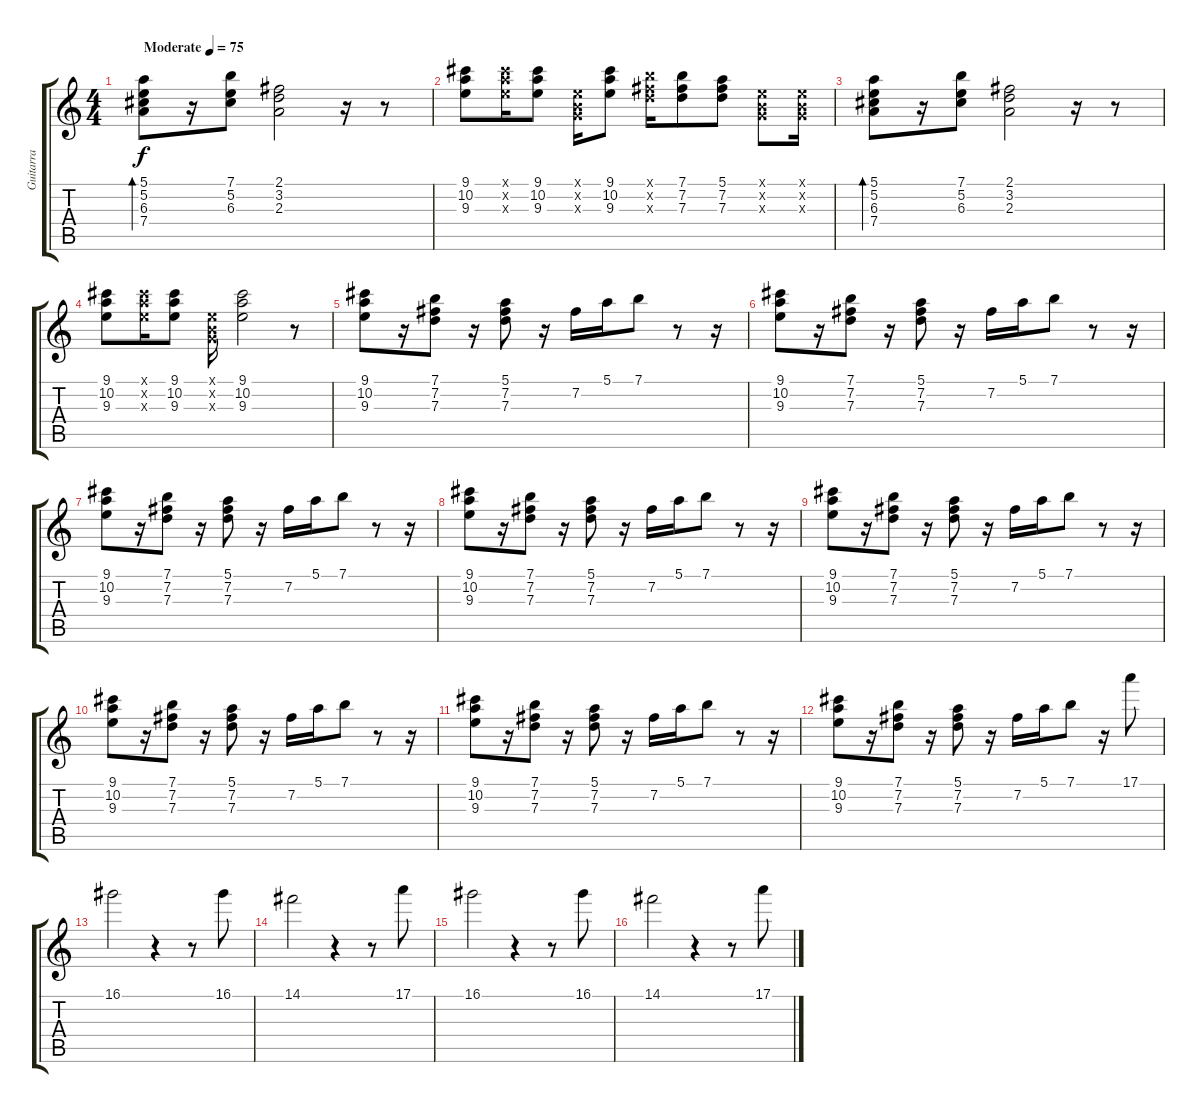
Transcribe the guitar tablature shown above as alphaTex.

\track ("Guitarra" "Guitarra") {instrument overdrivenguitar}
\staff {score tabs}
\tuning (E4 B3 G3 D3 A2 E2) {hide}
\ts (4 4)
\tempo (75 "Moderate")
\clef g2
\ks c
(5.1 5.2 6.3 7.4).8{bd 60 dy f instrument overdrivenguitar} r.16 (7.1 5.2 6.3).8 (2.1 3.2 2.3).2 r.16 r.8 |
(9.1 10.2 9.3).8 (9.1{x} 10.2{x} 9.3{x}).16 (9.1 10.2 9.3).8 (0.1{x} 0.2{x} 0.3{x}).16 (9.1 10.2 9.3).8 (7.1{x} 7.2{x} 7.3{x}).16 (7.1 7.2 7.3).8 (5.1 7.2 7.3).8 (0.1{x} 0.2{x} 0.3{x}).8 (0.1{x} 0.2{x} 0.3{x}).16 |
(5.1 5.2 6.3 7.4).8{bd 60} r.16 (7.1 5.2 6.3).8 (2.1 3.2 2.3).2 r.16 r.8 |
(9.1 10.2 9.3).8 (9.1{x} 10.2{x} 9.3{x}).16 (9.1 10.2 9.3).8 (0.1{x} 0.2{x} 0.3{x}).16 (9.1 10.2 9.3).2 r.8 |
(9.1 10.2 9.3).8{volume 12} r.16 (7.1 7.2 7.3).8 r.16 (5.1 7.2 7.3).8 r.16 7.2.16 5.1.16 7.1.8 r.8 r.16 |
(9.1 10.2 9.3).8 r.16 (7.1 7.2 7.3).8 r.16 (5.1 7.2 7.3).8 r.16 7.2.16 5.1.16 7.1.8 r.8 r.16 |
(9.1 10.2 9.3).8 r.16 (7.1 7.2 7.3).8 r.16 (5.1 7.2 7.3).8 r.16 7.2.16 5.1.16 7.1.8 r.8 r.16 |
(9.1 10.2 9.3).8 r.16 (7.1 7.2 7.3).8 r.16 (5.1 7.2 7.3).8 r.16 7.2.16 5.1.16 7.1.8 r.8 r.16 |
(9.1 10.2 9.3).8 r.16 (7.1 7.2 7.3).8 r.16 (5.1 7.2 7.3).8 r.16 7.2.16 5.1.16 7.1.8 r.8 r.16 |
(9.1 10.2 9.3).8 r.16 (7.1 7.2 7.3).8 r.16 (5.1 7.2 7.3).8 r.16 7.2.16 5.1.16 7.1.8 r.8 r.16 |
(9.1 10.2 9.3).8 r.16 (7.1 7.2 7.3).8 r.16 (5.1 7.2 7.3).8 r.16 7.2.16 5.1.16 7.1.8 r.8 r.16 |
(9.1 10.2 9.3).8 r.16 (7.1 7.2 7.3).8 r.16 (5.1 7.2 7.3).8 r.16 7.2.16 5.1.16 7.1.8 r.16 17.1.8{volume 16} |
16.1.2 r.4 r.8 16.1.8 |
14.1.2 r.4 r.8 17.1.8 |
16.1.2 r.4 r.8 16.1.8 |
14.1.2 r.4 r.8 17.1.8
